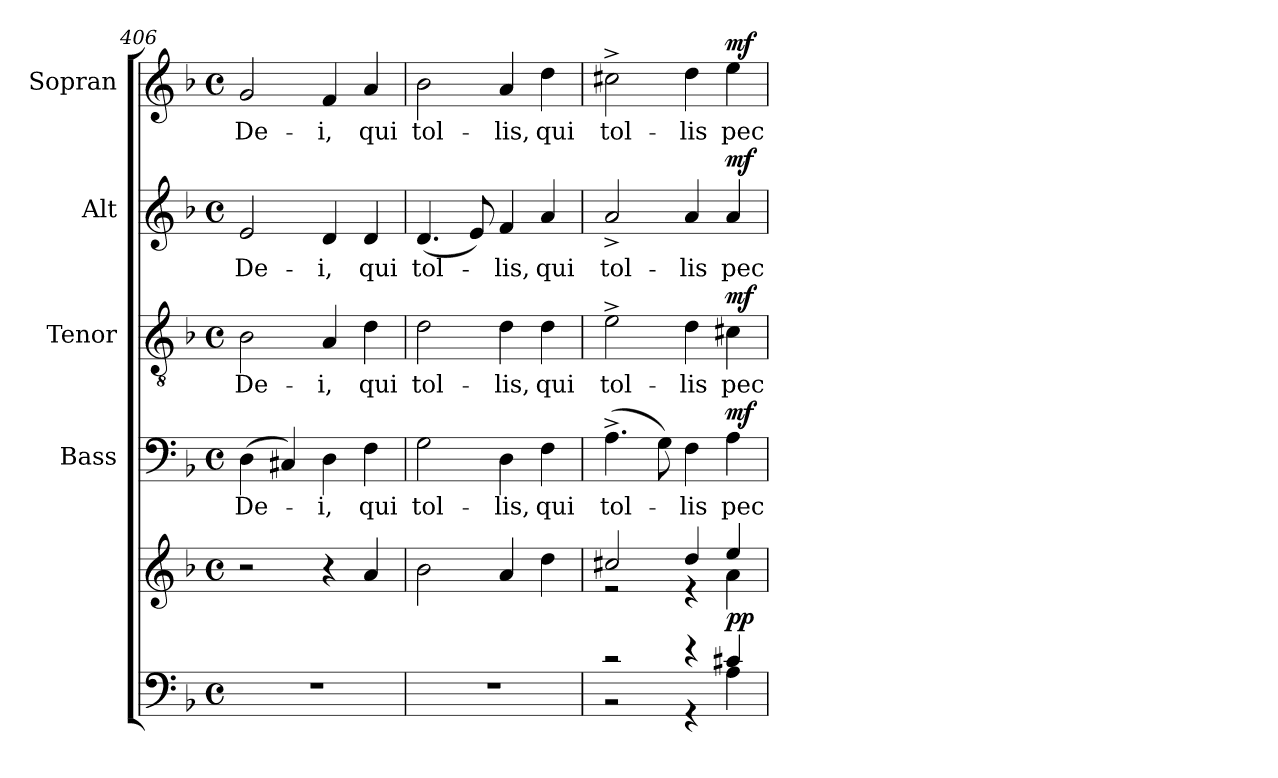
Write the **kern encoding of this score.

**kern	**kern	**dynam	**kern	**text	**dynam	**kern	**text	**dynam	**kern	**text	**dynam	**kern	**text	**dynam
*part5	*part5	*part5	*part4	*part4	*part4	*part3	*part3	*part3	*part2	*part2	*part2	*part1	*part1	*part1
*staff6	*staff5	*staff5/6	*staff4	*staff4	*staff4	*staff3	*staff3	*staff3	*staff2	*staff2	*staff2	*staff1	*staff1	*staff1
*	*	*	*I"Bass	*	*	*I"Tenor	*	*	*I"Alt	*	*	*I"Sopran	*	*
*	*	*	*I'B.	*	*	*I'T.	*	*	*I'A.	*	*	*I'S.	*	*
*clefF4	*clefG2	*	*clefF4	*	*	*clefGv2	*	*	*clefG2	*	*	*clefG2	*	*
*k[b-]	*k[b-]	*	*k[b-]	*	*	*k[b-]	*	*	*k[b-]	*	*	*k[b-]	*	*
*F:	*F:	*	*F:	*	*	*F:	*	*	*F:	*	*	*F:	*	*
*M4/4	*M4/4	*	*M4/4	*	*	*M4/4	*	*	*M4/4	*	*	*M4/4	*	*
*met(c)	*met(c)	*	*met(c)	*	*	*met(c)	*	*	*met(c)	*	*	*met(c)	*	*
=406	=406	=406	=406	=406	=406	=406	=406	=406	=406	=406	=406	=406	=406	=406
!	!	!	!	!LO:LY:b	!	!	!LO:LY:b	!	!	!LO:LY:b	!	!	!LO:LY:b	!
1r	2r	.	(>4D\	De-	.	2B-\	De-	.	2e/	De-	.	2g/	De-	.
.	.	.	4C#X/)	.	.	.	.	.	.	.	.	.	.	.
!	!	!	!	!LO:LY:b	!	!	!LO:LY:b	!	!	!LO:LY:b	!	!	!LO:LY:b	!
.	4r	.	4D\	-i,	.	4A/	-i,	.	4d/	-i,	.	4f/	-i,	.
!	!	!	!	!LO:LY:b	!	!	!LO:LY:b	!	!	!LO:LY:b	!	!	!LO:LY:b	!
.	4a/	.	4F\	qui	.	4d\	qui	.	4d/	qui	.	4a/	qui	.
=407	=407	=407	=407	=407	=407	=407	=407	=407	=407	=407	=407	=407	=407	=407
!	!	!	!	!LO:LY:b	!	!	!LO:LY:b	!	!	!LO:LY:b	!	!	!LO:LY:b	!
1r	2b-\	.	2G\	tol-	.	2d\	tol-	.	(<4.d/	tol-	.	2b-\	tol-	.
.	.	.	.	.	.	.	.	.	8e/)	.	.	.	.	.
!	!	!	!	!LO:LY:b	!	!	!LO:LY:b	!	!	!LO:LY:b	!	!	!LO:LY:b	!
.	4a/	.	4D\	-lis,	.	4d\	-lis,	.	4f/	-lis,	.	4a/	-lis,	.
!	!	!	!	!LO:LY:b	!	!	!LO:LY:b	!	!	!LO:LY:b	!	!	!LO:LY:b	!
.	4dd\	.	4F\	qui	.	4d\	qui	.	4a/	qui	.	4dd\	qui	.
!!LO:LB:g=z
=408	=408	=408	=408	=408	=408	=408	=408	=408	=408	=408	=408	=408	=408	=408
*^	*^	*	*	*	*	*	*	*	*	*	*	*	*	*
!	!	!	!	!	!	!LO:LY:b	!	!	!LO:LY:b	!	!	!LO:LY:b	!	!	!LO:LY:b	!
2r	2r	2cc#X/	2rf	.	(>4.A^>\	tol-	.	2e^>\	tol-	.	2a^>/	tol-	.	2cc#X^>\	tol-	.
.	.	.	.	.	8G\)	.	.	.	.	.	.	.	.	.	.	.
!	!	!	!	!	!	!LO:LY:b	!	!	!LO:LY:b	!	!	!LO:LY:b	!	!	!LO:LY:b	!
4r	4r	4dd/	4re	.	4F\	-lis	.	4d\	-lis	.	4a/	-lis	.	4dd\	-lis	.
!	!	!	!	!LO:DY:b	!	!LO:LY:b	!LO:DY:a	!	!LO:LY:b	!LO:DY:a	!	!LO:LY:b	!LO:DY:a	!	!LO:LY:b	!LO:DY:a
4c#X/	4A\	4ee/	4a\	pp	4A\	pec-	mf	4c#X\	pec-	mf	4a/	pec-	mf	4ee\	pec-	mf
*v	*v	*	*	*	*	*	*	*	*	*	*	*	*	*	*	*
*	*v	*v	*	*	*	*	*	*	*	*	*	*	*	*	*
=	=	=	=	=	=	=	=	=	=	=	=	=	=	=
*-	*-	*-	*-	*-	*-	*-	*-	*-	*-	*-	*-	*-	*-	*-
